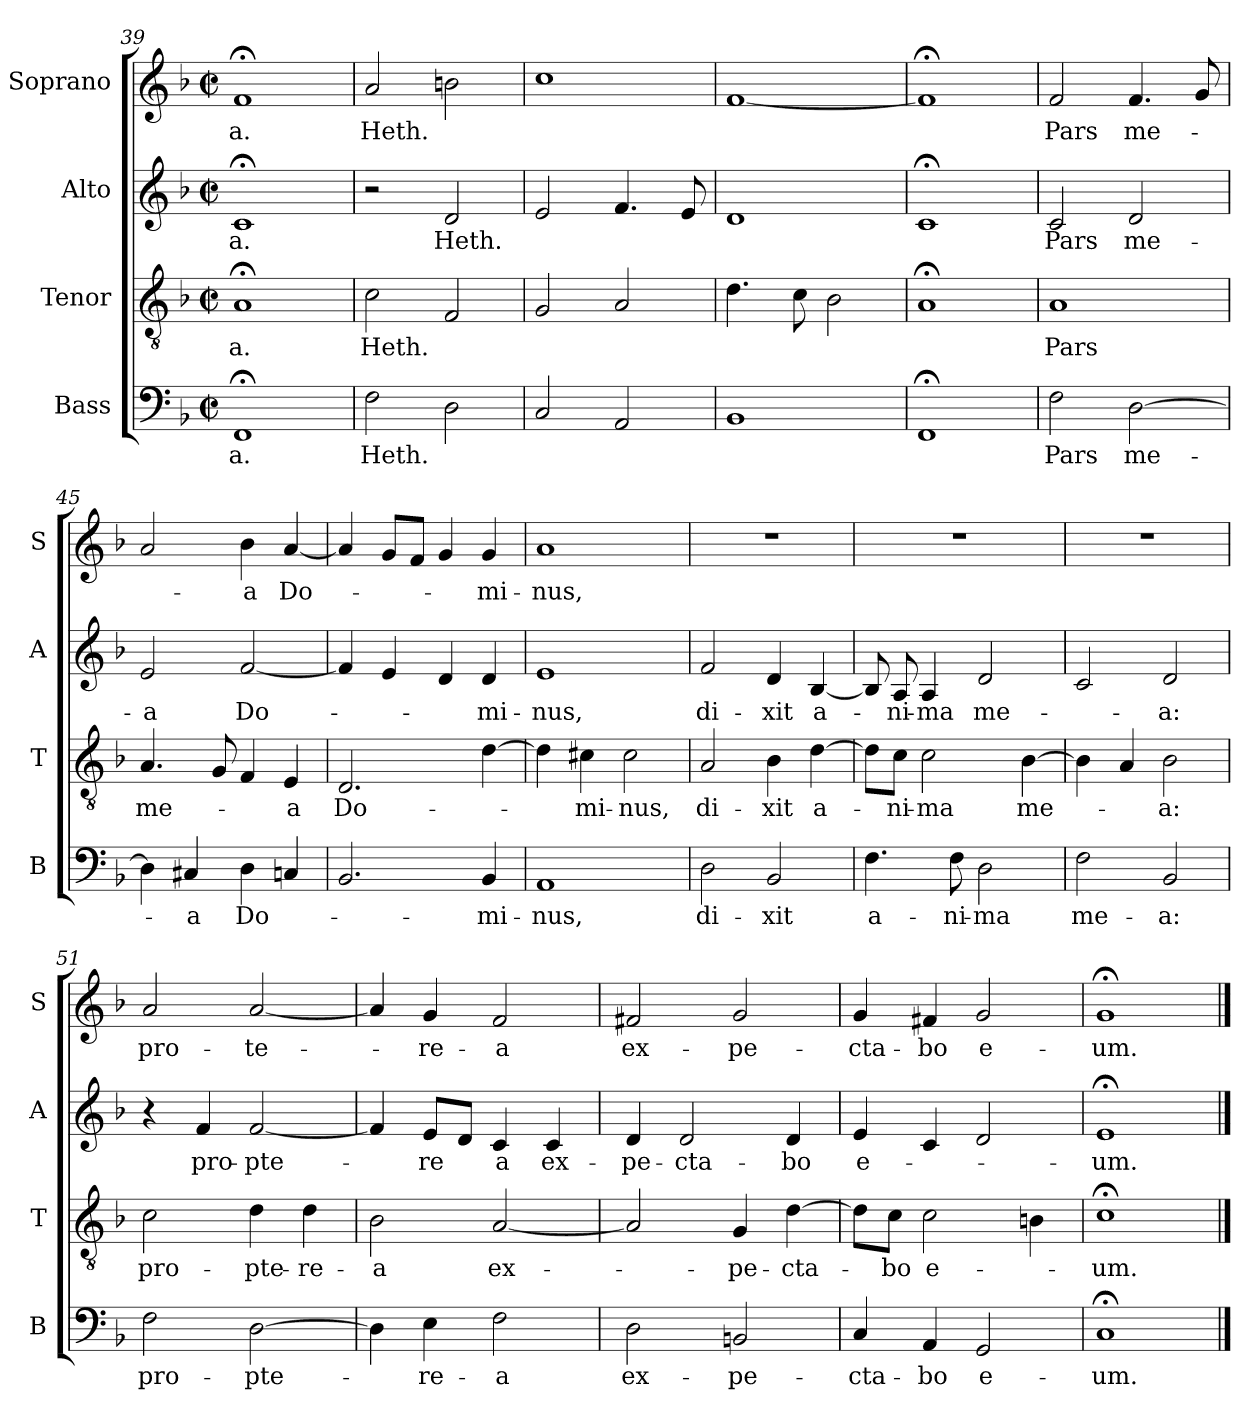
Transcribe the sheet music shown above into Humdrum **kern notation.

**kern	**text	**kern	**text	**kern	**text	**kern	**text
*part4	*part4	*part3	*part3	*part2	*part2	*part1	*part1
*staff4	*staff4	*staff3	*staff3	*staff2	*staff2	*staff1	*staff1
*I"Bass	*	*I"Tenor	*	*I"Alto	*	*I"Soprano	*
*I'B	*	*I'T	*	*I'A	*	*I'S	*
*clefF4	*	*clefGv2	*	*clefG2	*	*clefG2	*
*k[b-]	*	*k[b-]	*	*k[b-]	*	*k[b-]	*
*F:	*	*F:	*	*F:	*	*F:	*
*M2/2	*	*M2/2	*	*M2/2	*	*M2/2	*
*met(c|)	*	*met(c|)	*	*met(c|)	*	*met(c|)	*
=39	=39	=39	=39	=39	=39	=39	=39
!	!LO:LY:b	!	!LO:LY:b	!	!LO:LY:b	!	!LO:LY:b
1FF;<	-a.	1A;<	-a.	1c;<	-a.	1f;<	-a.
=40	=40	=40	=40	=40	=40	=40	=40
!	!LO:LY:b	!	!LO:LY:b	!	!	!	!LO:LY:b
2F\	Heth.	2c\	Heth.	2r	.	2a/	Heth.
!	!	!	!	!	!LO:LY:b	!	!
2D\	.	2F/	.	2d/	Heth.	2bn\	.
=41	=41	=41	=41	=41	=41	=41	=41
2C/	.	2G/	.	2e/	.	1cc	.
2AA/	.	2A/	.	4.f/	.	.	.
.	.	.	.	8e/	.	.	.
=42	=42	=42	=42	=42	=42	=42	=42
1BB-	.	4.d\	.	1d	.	[1f	.
.	.	8c\	.	.	.	.	.
.	.	2B-\	.	.	.	.	.
=43	=43	=43	=43	=43	=43	=43	=43
1FF;<	.	1A;<	.	1c;<	.	1f;<]	.
!!LO:LB:g=z
=44	=44	=44	=44	=44	=44	=44	=44
!	!LO:LY:b	!	!LO:LY:b	!	!LO:LY:b	!	!LO:LY:b
2F\	Pars	1A	Pars	2c/	Pars	2f/	Pars
!	!LO:LY:b	!	!	!	!LO:LY:b	!	!LO:LY:b
[2D\	me-	.	.	2d/	me-	4.f/	me-
.	.	.	.	.	.	8g/	.
=45	=45	=45	=45	=45	=45	=45	=45
!	!	!	!LO:LY:b	!	!LO:LY:b	!	!
4D\]	.	4.A/	me-	2e/	-a	2a/	.
!	!LO:LY:b	!	!	!	!	!	!
4C#X/	-a	.	.	.	.	.	.
.	.	8G/	.	.	.	.	.
!	!LO:LY:b	!	!	!	!LO:LY:b	!	!LO:LY:b
4D\	Do-	4F/	.	[2f/	Do-	4b-\	-a
!	!	!	!LO:LY:b	!	!	!	!LO:LY:b
4Cn/	.	4E/	-a	.	.	[4a/	Do-
=46	=46	=46	=46	=46	=46	=46	=46
!	!	!	!LO:LY:b	!	!	!	!
2.BB-/	.	2.D/	Do-	4f/]	.	4a/]	.
.	.	.	.	4e/	.	8g/L	.
.	.	.	.	.	.	8f/J	.
.	.	.	.	4d/	.	4g/	.
!	!LO:LY:b	!	!	!	!LO:LY:b	!	!LO:LY:b
4BB-/	-mi-	[4d\	.	4d/	-mi-	4g/	-mi-
=47	=47	=47	=47	=47	=47	=47	=47
!	!LO:LY:b	!	!	!	!LO:LY:b	!	!LO:LY:b
1AA	-nus,	4d\]	.	1e	-nus,	1a	-nus,
!	!	!	!LO:LY:b	!	!	!	!
.	.	4c#X\	-mi-	.	.	.	.
!	!	!	!LO:LY:b	!	!	!	!
.	.	2c#\	-nus,	.	.	.	.
=48	=48	=48	=48	=48	=48	=48	=48
!	!LO:LY:b	!	!LO:LY:b	!	!LO:LY:b	!	!
2D\	di-	2A/	di-	2f/	di-	1r	.
!	!LO:LY:b	!	!LO:LY:b	!	!LO:LY:b	!	!
2BB-/	-xit	4B-\	-xit	4d/	-xit	.	.
!	!	!	!LO:LY:b	!	!LO:LY:b	!	!
.	.	[4d\	a-	[4B-/	a-	.	.
=49	=49	=49	=49	=49	=49	=49	=49
!	!LO:LY:b	!	!	!	!	!	!
4.F\	a-	8d\L]	.	8B-/]	.	1r	.
!	!	!	!LO:LY:b	!	!LO:LY:b	!	!
.	.	8c\J	-ni-	8A/	-ni-	.	.
!	!	!	!LO:LY:b	!	!LO:LY:b	!	!
.	.	2c\	-ma	4A/	-ma	.	.
!	!LO:LY:b	!	!	!	!	!	!
8F\	-ni-	.	.	.	.	.	.
!	!LO:LY:b	!	!	!	!LO:LY:b	!	!
2D\	-ma	.	.	2d/	me-	.	.
!	!	!	!LO:LY:b	!	!	!	!
.	.	[4B-\	me-	.	.	.	.
!!LO:LB:g=z
=50	=50	=50	=50	=50	=50	=50	=50
!	!LO:LY:b	!	!	!	!	!	!
2F\	me-	4B-\]	.	2c/	.	1r	.
.	.	4A/	.	.	.	.	.
!	!LO:LY:b	!	!LO:LY:b	!	!LO:LY:b	!	!
2BB-/	-a:	2B-\	-a:	2d/	-a:	.	.
=51	=51	=51	=51	=51	=51	=51	=51
!	!LO:LY:b	!	!LO:LY:b	!	!	!	!LO:LY:b
2F\	pro-	2c\	pro-	4r	.	2a/	pro-
!	!	!	!	!	!LO:LY:b	!	!
.	.	.	.	4f/	pro-	.	.
!	!LO:LY:b	!	!LO:LY:b	!	!LO:LY:b	!	!LO:LY:b
[2D\	-pte-	4d\	-pte-	[2f/	-pte-	[2a/	-te-
!	!	!	!LO:LY:b	!	!	!	!
.	.	4d\	-re-	.	.	.	.
=52	=52	=52	=52	=52	=52	=52	=52
!	!	!	!LO:LY:b	!	!	!	!
4D\]	.	2B-\	-a	4f/]	.	4a/]	.
!	!LO:LY:b	!	!	!	!LO:LY:b	!	!LO:LY:b
4E\	-re-	.	.	8e/L	-re	4g/	-re-
.	.	.	.	8d/J	.	.	.
!	!LO:LY:b	!	!LO:LY:b	!	!LO:LY:b	!	!LO:LY:b
2F\	-a	[2A/	ex-	4c/	a	2f/	-a
!	!	!	!	!	!LO:LY:b	!	!
.	.	.	.	4c/	ex-	.	.
=53	=53	=53	=53	=53	=53	=53	=53
!	!LO:LY:b	!	!	!	!LO:LY:b	!	!LO:LY:b
2D\	ex-	2A/]	.	4d/	-pe-	2f#X/	ex-
!	!	!	!	!	!LO:LY:b	!	!
.	.	.	.	2d/	-cta-	.	.
!	!LO:LY:b	!	!LO:LY:b	!	!	!	!LO:LY:b
2BBn/	-pe-	4G/	-pe-	.	.	2g/	-pe-
!	!	!	!LO:LY:b	!	!LO:LY:b	!	!
.	.	[4d\	-cta-	4d/	-bo	.	.
=54	=54	=54	=54	=54	=54	=54	=54
!	!LO:LY:b	!	!	!	!LO:LY:b	!	!LO:LY:b
4C/	-cta-	8d\L]	.	4e/	e-	4g/	-cta-
!	!	!	!LO:LY:b	!	!	!	!
.	.	8c\J	-bo	.	.	.	.
!	!LO:LY:b	!	!LO:LY:b	!	!	!	!LO:LY:b
4AA/	-bo	2c\	e-	4c/	.	4f#X/	-bo
!	!LO:LY:b	!	!	!	!	!	!LO:LY:b
2GG/	e-	.	.	2d/	.	2g/	e-
.	.	4Bn\	.	.	.	.	.
=55	=55	=55	=55	=55	=55	=55	=55
!	!LO:LY:b	!	!LO:LY:b	!	!LO:LY:b	!	!LO:LY:b
1C;<	-um.	1c;<	-um.	1e;<	-um.	1g;<	-um.
==	==	==	==	==	==	==	==
*-	*-	*-	*-	*-	*-	*-	*-
